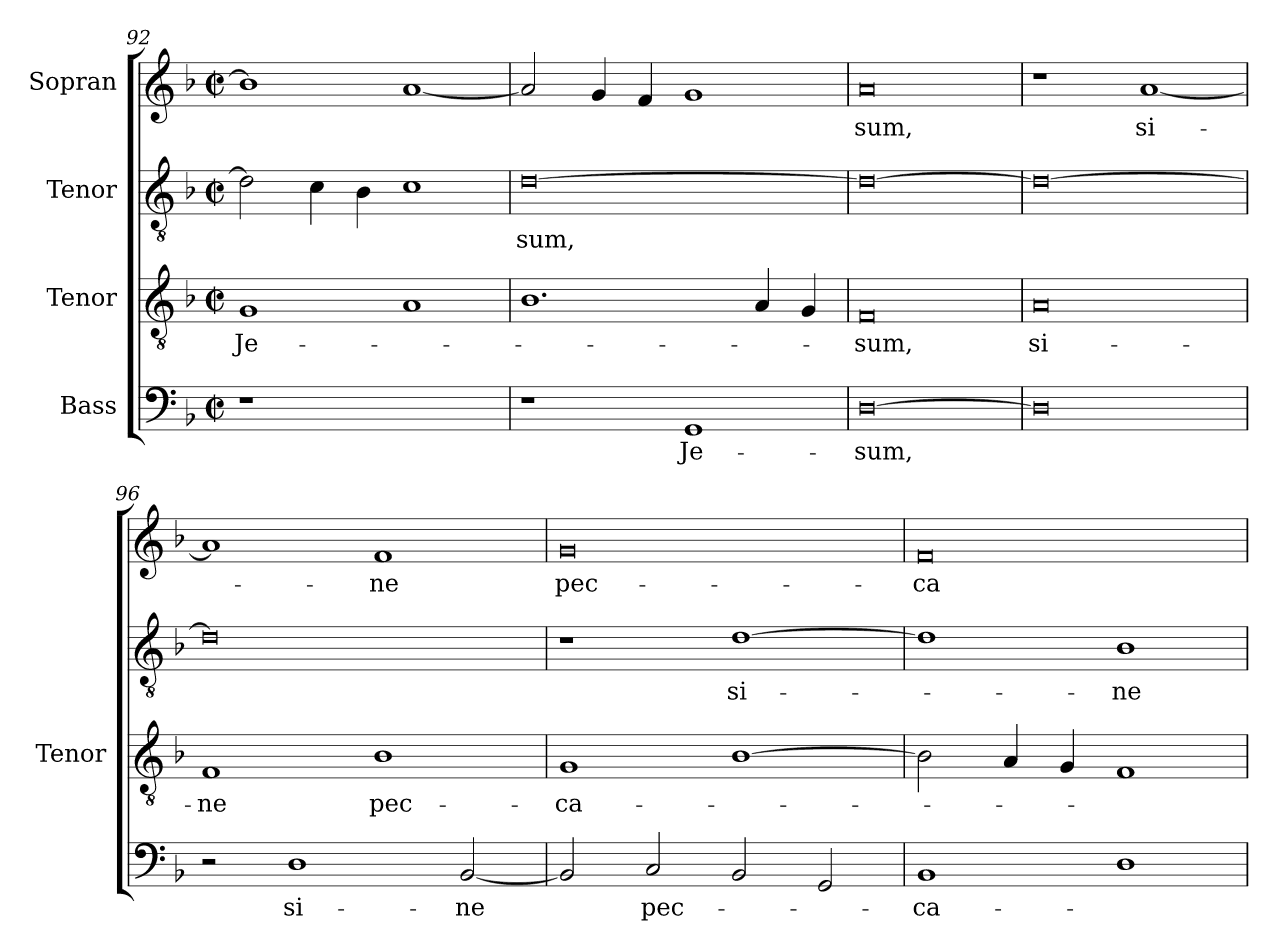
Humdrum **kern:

**kern	**text	**kern	**text	**kern	**text	**kern	**text
*part4	*part4	*part3	*part3	*part2	*part2	*part1	*part1
*staff4	*staff4	*staff3	*staff3	*staff2	*staff2	*staff1	*staff1
*I"Bass	*	*I"Tenor	*	*I"Tenor	*	*I"Sopran	*
*	*	*I'Tenor	*	*	*	*	*
*clefF4	*	*clefGv2	*	*clefGv2	*	*clefG2	*
*	*	*ITrd7c12	*	*ITrd7c12	*	*	*
*k[b-]	*	*k[b-]	*	*k[b-]	*	*k[b-]	*
*F:	*	*F:	*	*F:	*	*F:	*
*M2/2	*	*M2/2	*	*M2/2	*	*M2/2	*
*met(c|)	*	*met(c|)	*	*met(c|)	*	*met(c|)	*
=92	=92	=92	=92	=92	=92	=92	=92
!LO:N:vis=1	!	!	!	!	!	!	!
!	!	!	!LO:LY:b:color=#000000	!	!	!	!
1r	.	1GGi	Je-	2Di\]	.	1b-i]	.
.	.	.	.	4Ci\	.	.	.
.	.	.	.	4BB-i\	.	.	.
1ryy	.	1AAi	.	1Ci	.	[<1ai	.
=93	=93	=93	=93	=93	=93	=93	=93
!	!	!	!	!	!LO:LY:b:color=#000000	!	!
1r	.	1.BB-i	.	[>0Di	-sum,	2ai/]	.
.	.	.	.	.	.	4gi/	.
.	.	.	.	.	.	4fi/	.
!	!LO:LY:b:color=#000000	!	!	!	!	!	!
1GGi	Je-	.	.	.	.	1gi	.
.	.	4AAi/	.	.	.	.	.
.	.	4GGi/	.	.	.	.	.
=94	=94	=94	=94	=94	=94	=94	=94
!	!LO:LY:b:color=#000000	!	!	!	!	!	!
!	!	!	!LO:LY:b:color=#000000	!	!	!	!
!	!	!	!	!	!	!	!LO:LY:b:color=#000000
[>0Di	-sum,	0FFi	-sum,	0Di_>	.	0ai	-sum,
=95	=95	=95	=95	=95	=95	=95	=95
!	!	!	!LO:LY:b:color=#000000	!	!	!	!
0Di]	.	0AAi	si-	0Di_>	.	1r	.
!	!	!	!	!	!	!	!LO:LY:b:color=#000000
.	.	.	.	.	.	[<1ai	si-
!!LO:LB:g=z
=96	=96	=96	=96	=96	=96	=96	=96
!	!	!	!LO:LY:b:color=#000000	!	!	!	!
2r	.	1FFi	-ne	0Di]	.	1ai]	.
!	!LO:LY:b:color=#000000	!	!	!	!	!	!
1Di	si-	.	.	.	.	.	.
!	!	!	!LO:LY:b:color=#000000	!	!	!	!
!	!	!	!	!	!	!	!LO:LY:b:color=#000000
.	.	1BB-i	pec-	.	.	1fi	-ne
!	!LO:LY:b:color=#000000	!	!	!	!	!	!
[<2BB-i/	-ne	.	.	.	.	.	.
=97	=97	=97	=97	=97	=97	=97	=97
!	!	!	!LO:LY:b:color=#000000	!	!	!	!
!	!	!	!	!	!	!	!LO:LY:b:color=#000000
2BB-i/]	.	1GGi	-ca-	1r	.	0gi	pec-
!	!LO:LY:b:color=#000000	!	!	!	!	!	!
2Ci/	pec-	.	.	.	.	.	.
!	!	!	!	!	!LO:LY:b:color=#000000	!	!
2BB-i/	.	[>1BB-i	.	[>1Di	si-	.	.
2GGi/	.	.	.	.	.	.	.
=98	=98	=98	=98	=98	=98	=98	=98
!	!LO:LY:b:color=#000000	!	!	!	!	!	!
!	!	!	!	!	!	!	!LO:LY:b:color=#000000
1BB-i	-ca-	2BB-i\]	.	1Di]	.	0fi	-ca-
.	.	4AAi/	.	.	.	.	.
.	.	4GGi/	.	.	.	.	.
!	!	!	!	!	!LO:LY:b:color=#000000	!	!
1Di	.	1FFi	.	1BB-i	-ne	.	.
=	=	=	=	=	=	=	=
*-	*-	*-	*-	*-	*-	*-	*-
